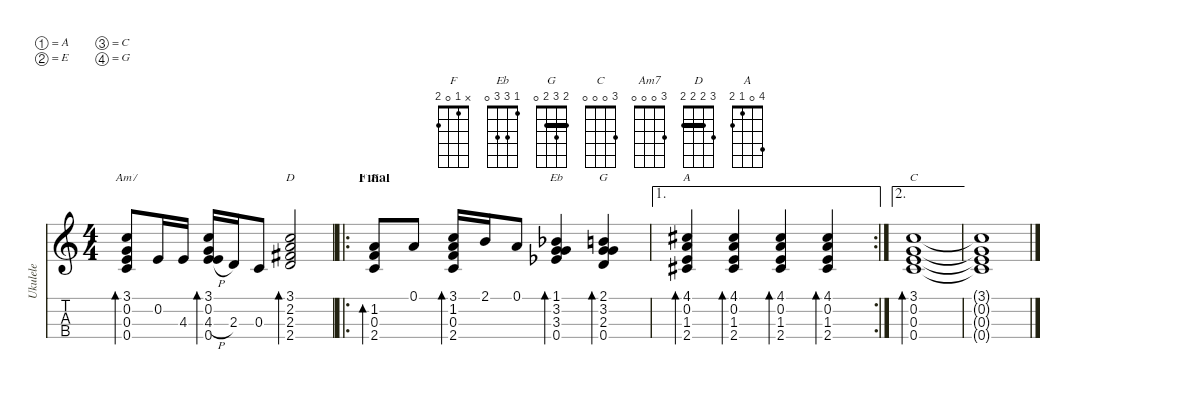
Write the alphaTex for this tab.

\defaultSystemsLayout 4
\hideDynamics
\bracketExtendMode nobrackets
\otherSystemsTrackNameOrientation horizontal
\defaultBarNumberDisplay Hide
\track ("Ukulele" "Ukulele") {defaultSystemsLayout 4 instrument acousticguitarnylon}
\staff {score tabs}
\tuning (A4 E4 C4 G4)
\displaytranspose 0
\chord ("F" x 1 0 2)
\chord ("Eb" 1 3 3 0)
\chord ("G" 2 3 2 0) {barre 2}
\chord ("C" 3 0 0 0)
\chord ("Am7" 3 0 0 0)
\chord ("D" 3 2 2 2) {barre (2 2)}
\chord ("A" 4 0 1 2)
\ts (4 4)
\tempo (70 hide)
\clef g2
\ks c
(0.3 0.2 0.4 3.1).8{bd 30 ch "Am7" dy mf beam Up} 0.2.16{beam Up} 4.3.16{beam Up} (3.1 4.3{h} 0.2 0.4).16{bd 30 beam Up} 2.3.16{beam Up} 0.3.8{beam Up} (2.3 2.2{acc #} 2.4 3.1).2{bd 30 ch "D" beam Up} |
\ro
\section ("" "Final")
(0.3 1.2 2.4).8{bd 30 ch "F" beam Up} 0.1.8{beam Up} (3.1 2.4 1.2 0.3).16{bd 30 beam Up} 2.1.16{beam Up} 0.1.8{beam Up} (1.1{acc b} 0.4 3.2 3.3{acc b}).4{bd 30 ch "Eb" beam Up} (2.1 0.4 3.2 2.3).4{bd 30 ch "G" beam Up} |
\ae 1
\rc 2
(1.3{acc #} 0.2 2.4 4.1{acc #}).4{bd 30 ch "A" beam Up} (1.3{acc #} 0.2 2.4 4.1{acc #}).4{bd 30 beam Up} (1.3{acc #} 0.2 2.4 4.1{acc #}).4{bd 30 beam Up} (1.3{acc #} 0.2 2.4 4.1{acc #}).4{bd 30 beam Up} |
\ae 2
(0.3 0.2 0.4 3.1).1{bd 30 ch "C" beam Up} |
(0.4{t} 0.2{t} 0.3{t} 3.1{t}).1{beam Up}
